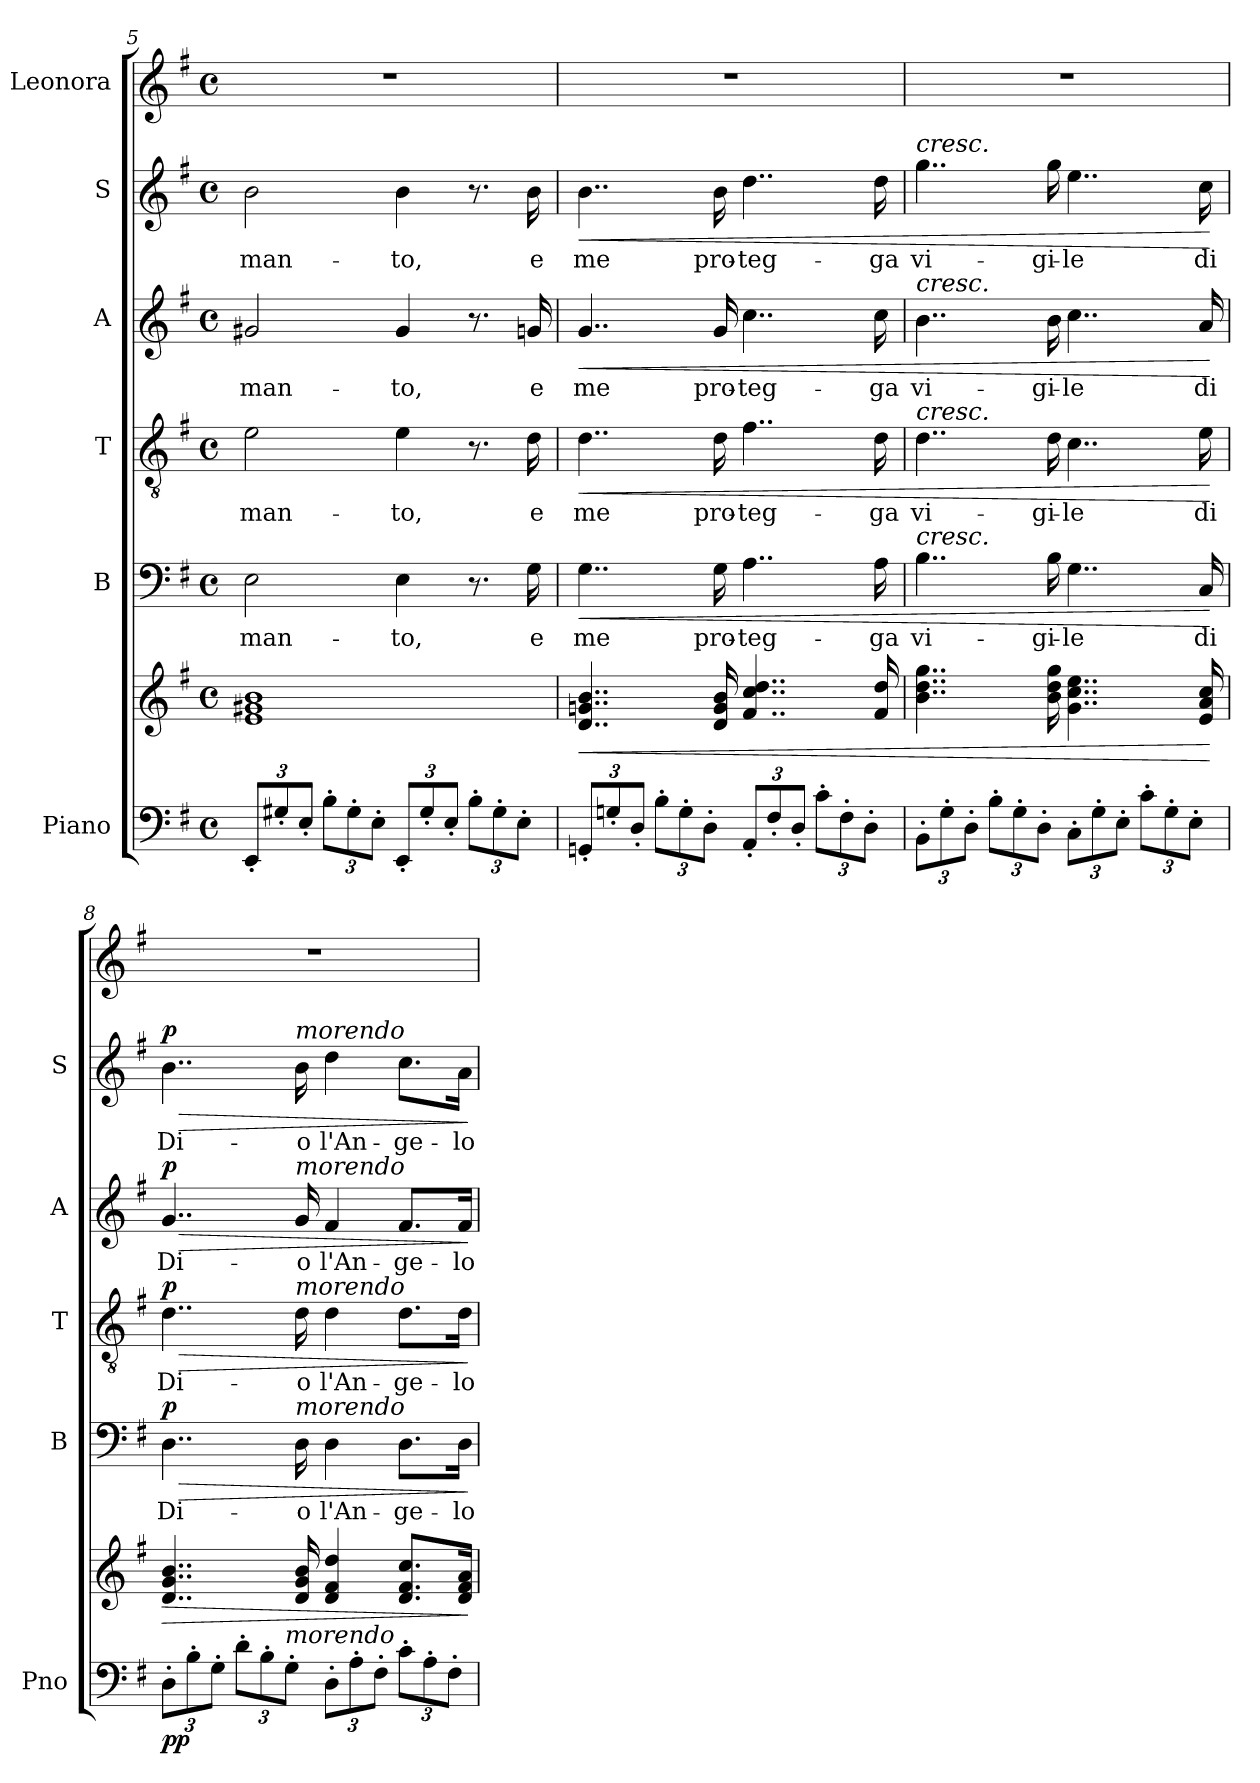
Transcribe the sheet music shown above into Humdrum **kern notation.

**kern	**kern	**dynam	**kern	**text	**dynam	**kern	**text	**dynam	**kern	**text	**dynam	**kern	**text	**dynam	**kern
*part6	*part6	*part6	*part5	*part5	*part5	*part4	*part4	*part4	*part3	*part3	*part3	*part2	*part2	*part2	*part1
*staff7	*staff6	*staff6/7	*staff5	*staff5	*staff5	*staff4	*staff4	*staff4	*staff3	*staff3	*staff3	*staff2	*staff2	*staff2	*staff1
*I"Piano	*	*	*I"B	*	*	*I"T	*	*	*I"A	*	*	*I"S	*	*	*I"Leonora
*I'Pno	*	*	*I'B	*	*	*I'T	*	*	*I'A	*	*	*I'S	*	*	*
!!LO:PB:g=z
*clefF4	*clefG2	*	*clefF4	*	*	*clefGv2	*	*	*clefG2	*	*	*clefG2	*	*	*clefG2
*k[f#]	*k[f#]	*	*k[f#]	*	*	*k[f#]	*	*	*k[f#]	*	*	*k[f#]	*	*	*k[f#]
*M4/4	*M4/4	*	*M4/4	*	*	*M4/4	*	*	*M4/4	*	*	*M4/4	*	*	*M4/4
*met(c)	*met(c)	*	*met(c)	*	*	*met(c)	*	*	*met(c)	*	*	*met(c)	*	*	*met(c)
*Xbrackettup	*	*	*	*	*	*	*	*	*	*	*	*	*	*	*
=5	=5	=5	=5	=5	=5	=5	=5	=5	=5	=5	=5	=5	=5	=5	=5
!	!	!	!	!LO:LY:b	!	!	!LO:LY:b	!	!	!LO:LY:b	!	!	!LO:LY:b	!	!
12EE'/L	1e 1g#X 1b	.	2E\	man-	.	2e\	man-	.	2g#X/	man-	.	2b\	man-	.	1r
12G#X'/	.	.	.	.	.	.	.	.	.	.	.	.	.	.	.
12E'/J	.	.	.	.	.	.	.	.	.	.	.	.	.	.	.
12B'\L	.	.	.	.	.	.	.	.	.	.	.	.	.	.	.
12G#'\	.	.	.	.	.	.	.	.	.	.	.	.	.	.	.
12E'\J	.	.	.	.	.	.	.	.	.	.	.	.	.	.	.
!	!	!	!	!LO:LY:b	!	!	!LO:LY:b	!	!	!LO:LY:b	!	!	!LO:LY:b	!	!
12EE'/L	.	.	4E\	-to,	.	4e\	-to,	.	4g#/	-to,	.	4b\	-to,	.	.
12G#'/	.	.	.	.	.	.	.	.	.	.	.	.	.	.	.
12E'/J	.	.	.	.	.	.	.	.	.	.	.	.	.	.	.
12B'\L	.	.	8.r	.	.	8.r	.	.	8.r	.	.	8.r	.	.	.
12G#'\	.	.	.	.	.	.	.	.	.	.	.	.	.	.	.
12E'\J	.	.	.	.	.	.	.	.	.	.	.	.	.	.	.
!	!	!	!	!LO:LY:b	!	!	!LO:LY:b	!	!	!LO:LY:b	!	!	!LO:LY:b	!	!
.	.	.	16G\	e	.	16d\	e	.	16gn/	e	.	16b\	e	.	.
=6	=6	=6	=6	=6	=6	=6	=6	=6	=6	=6	=6	=6	=6	=6	=6
!	!	!LO:HP:b	!	!LO:LY:b	!LO:HP:b	!	!LO:LY:b	!LO:HP:b	!	!LO:LY:b	!LO:HP:b	!	!LO:LY:b	!LO:HP:b	!
12GGn'/L	4..d/ 4..gn/ 4..b/	<	4..G\	me	<	4..d\	me	<	4..g/	me	<	4..b\	me	<	1r
12Gn'/	.	.	.	.	.	.	.	.	.	.	.	.	.	.	.
12D'/J	.	.	.	.	.	.	.	.	.	.	.	.	.	.	.
12B'\L	.	.	.	.	.	.	.	.	.	.	.	.	.	.	.
12G'\	.	.	.	.	.	.	.	.	.	.	.	.	.	.	.
12D'\J	.	.	.	.	.	.	.	.	.	.	.	.	.	.	.
!	!	!	!	!LO:LY:b	!	!	!LO:LY:b	!	!	!LO:LY:b	!	!	!LO:LY:b	!	!
.	16d/ 16g/ 16b/	.	16G\	pro-	.	16d\	pro-	.	16g/	pro-	.	16b\	pro-	.	.
!	!	!	!	!LO:LY:b	!	!	!LO:LY:b	!	!	!LO:LY:b	!	!	!LO:LY:b	!	!
12AA'/L	4..f#/ 4..cc/ 4..dd/	.	4..A\	-teg-	.	4..f#\	-teg-	.	4..cc\	-teg-	.	4..dd\	-teg-	.	.
12F#'/	.	.	.	.	.	.	.	.	.	.	.	.	.	.	.
12D'/J	.	.	.	.	.	.	.	.	.	.	.	.	.	.	.
12c'\L	.	.	.	.	.	.	.	.	.	.	.	.	.	.	.
12F#'\	.	.	.	.	.	.	.	.	.	.	.	.	.	.	.
12D'\J	.	.	.	.	.	.	.	.	.	.	.	.	.	.	.
!	!	!	!	!LO:LY:b	!	!	!LO:LY:b	!	!	!LO:LY:b	!	!	!LO:LY:b	!	!
.	16f#/ 16dd/	.	16A\	-ga	.	16d\	-ga	.	16cc\	-ga	.	16dd\	-ga	.	.
=7	=7	=7	=7	=7	=7	=7	=7	=7	=7	=7	=7	=7	=7	=7	=7
!	!	!	!	!	!	!	!	!	!	!	!	!LO:TX:a:i:t=cresc.	!	!	!
!	!	!	!	!	!	!	!	!	!LO:TX:a:i:t=cresc.	!	!	!	!	!	!
!	!	!	!	!	!	!LO:TX:a:i:t=cresc.	!	!	!	!	!	!	!	!	!
!	!	!	!LO:TX:a:i:t=cresc.	!	!	!	!	!	!	!	!	!	!	!	!
!	!	!	!	!LO:LY:b	!	!	!LO:LY:b	!	!	!LO:LY:b	!	!	!LO:LY:b	!	!
12BB'\L	4..b\ 4..dd\ 4..gg\	.	4..B\	vi-	.	4..d\	vi-	.	4..b\	vi-	.	4..gg\	vi-	.	1r
12G'\	.	.	.	.	.	.	.	.	.	.	.	.	.	.	.
12D'\J	.	.	.	.	.	.	.	.	.	.	.	.	.	.	.
12B'\L	.	.	.	.	.	.	.	.	.	.	.	.	.	.	.
12G'\	.	.	.	.	.	.	.	.	.	.	.	.	.	.	.
12D'\J	.	.	.	.	.	.	.	.	.	.	.	.	.	.	.
!	!	!	!	!LO:LY:b	!	!	!LO:LY:b	!	!	!LO:LY:b	!	!	!LO:LY:b	!	!
.	16b\ 16dd\ 16gg\	.	16B\	-gi-	.	16d\	-gi-	.	16b\	-gi-	.	16gg\	-gi-	.	.
!	!	!	!	!LO:LY:b	!	!	!LO:LY:b	!	!	!LO:LY:b	!	!	!LO:LY:b	!	!
12C'\L	4..g\ 4..cc\ 4..ee\	.	4..G\	-le	.	4..c\	-le	.	4..cc\	-le	.	4..ee\	-le	.	.
12G'\	.	.	.	.	.	.	.	.	.	.	.	.	.	.	.
12E'\J	.	.	.	.	.	.	.	.	.	.	.	.	.	.	.
12c'\L	.	.	.	.	.	.	.	.	.	.	.	.	.	.	.
12G'\	.	.	.	.	.	.	.	.	.	.	.	.	.	.	.
12E'\J	.	.	.	.	.	.	.	.	.	.	.	.	.	.	.
!	!	!	!	!LO:LY:b	!	!	!LO:LY:b	!	!	!LO:LY:b	!	!	!LO:LY:b	!	!
.	16e/ 16a/ 16cc/	.	16C/	di	.	16e\	di	.	16a/	di	.	16cc\	di	.	.
.	.	[	.	.	[	.	.	[	.	.	[	.	.	[	.
=8	=8	=8	=8	=8	=8	=8	=8	=8	=8	=8	=8	=8	=8	=8	=8
!	!	!LO:HP:b	!	!LO:LY:b	!LO:HP:b	!	!LO:LY:b	!LO:HP:b	!	!LO:LY:b	!LO:HP:b	!	!LO:LY:b	!LO:HP:b	!
!	!	!LO:DY:n=1:b=2	!	!	!	!	!	!	!	!	!	!	!	!	!
!	!	!LO:DY:n=2:b	!	!	!LO:DY:n=1:a	!	!	!LO:DY:n=1:a	!	!	!LO:DY:n=1:a	!	!	!LO:DY:n=1:a	!
12D'\L	4..d/ 4..g/ 4..b/	> p p	4..D\	Di-	> p	4..d\	Di-	> p	4..g/	Di-	> p	4..b\	Di-	> p	1r
12B'\	.	.	.	.	.	.	.	.	.	.	.	.	.	.	.
12G'\J	.	.	.	.	.	.	.	.	.	.	.	.	.	.	.
12d'\L	.	.	.	.	.	.	.	.	.	.	.	.	.	.	.
12B'\	.	.	.	.	.	.	.	.	.	.	.	.	.	.	.
!LO:TX:a:i:t=morendo	!	!	!	!	!	!	!	!	!	!	!	!	!	!	!
12G'\J	.	.	.	.	.	.	.	.	.	.	.	.	.	.	.
!	!	!	!	!	!	!	!	!	!	!	!	!LO:TX:a:i:t=morendo	!	!	!
!	!	!	!	!	!	!	!	!	!LO:TX:a:i:t=morendo	!	!	!	!	!	!
!	!	!	!	!	!	!LO:TX:a:i:t=morendo	!	!	!	!	!	!	!	!	!
!	!	!	!LO:TX:a:i:t=morendo	!	!	!	!	!	!	!	!	!	!	!	!
!	!	!	!	!LO:LY:b	!	!	!LO:LY:b	!	!	!LO:LY:b	!	!	!LO:LY:b	!	!
.	16d/ 16g/ 16b/	.	16D\	-o	.	16d\	-o	.	16g/	-o	.	16b\	-o	.	.
!	!	!	!	!LO:LY:b	!	!	!LO:LY:b	!	!	!LO:LY:b	!	!	!LO:LY:b	!	!
12D'\L	4d/ 4f#/ 4dd/	.	4D\	l'An-	.	4d\	l'An-	.	4f#/	l'An-	.	4dd\	l'An-	.	.
12A'\	.	.	.	.	.	.	.	.	.	.	.	.	.	.	.
12F#'\J	.	.	.	.	.	.	.	.	.	.	.	.	.	.	.
!	!	!	!	!LO:LY:b	!	!	!LO:LY:b	!	!	!LO:LY:b	!	!	!LO:LY:b	!	!
12c'\L	8.d/ 8.f#/ 8.cc/L	.	8.D\L	-ge-	.	8.d\L	-ge-	.	8.f#/L	-ge-	.	8.cc\L	-ge-	.	.
12A'\	.	.	.	.	.	.	.	.	.	.	.	.	.	.	.
12F#'\J	.	.	.	.	.	.	.	.	.	.	.	.	.	.	.
!	!	!	!	!LO:LY:b	!	!	!LO:LY:b	!	!	!LO:LY:b	!	!	!LO:LY:b	!	!
.	16d/ 16f#/ 16a/Jk	.	16D\Jk	-lo	.	16d\Jk	-lo	.	16f#/Jk	-lo	.	16a\Jk	-lo	.	.
.	.	]	.	.	]	.	.	]	.	.	]	.	.	]	.
=	=	=	=	=	=	=	=	=	=	=	=	=	=	=	=
*-	*-	*-	*-	*-	*-	*-	*-	*-	*-	*-	*-	*-	*-	*-	*-
